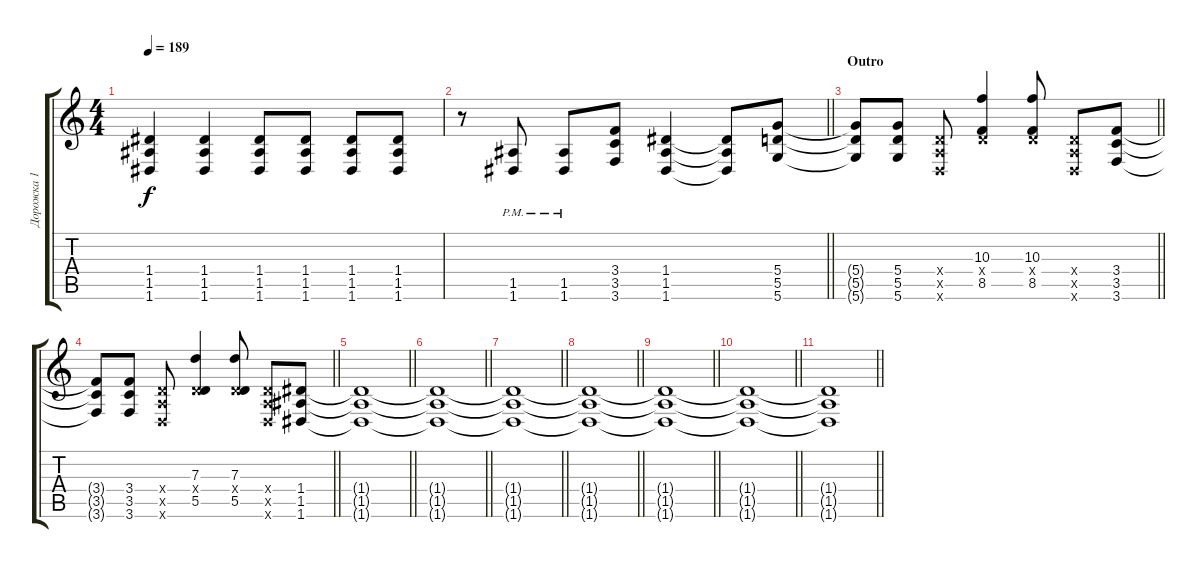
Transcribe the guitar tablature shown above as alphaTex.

\track ("Дорожка 1" "Дорожка 1") {instrument distortionguitar}
\staff {score tabs}
\tuning (E4 B3 G3 D3 A2 D2) {hide}
\ts (4 4)
\tempo 189
\clef g2
\ks c
(1.4 1.5 1.6).4{dy f} (1.4 1.5 1.6).4 (1.4 1.5 1.6).8 (1.4 1.5 1.6).8 (1.4 1.5 1.6).8 (1.4 1.5 1.6).8 |
\barLineRight lightlight
r.8 (1.5{pm} 1.6{pm}).8 (1.5{pm} 1.6{pm}).8 (3.4 3.5 3.6).8 (1.4 1.5 1.6).4 (1.4{t} 1.5{t} 1.6{t}).8 (5.4 5.5 5.6).8 |
\section ("" "Outro")
\barLineRight lightlight
(5.4{t} 5.5{t} 5.6{t}).8 (5.4 5.5 5.6).8 (0.4{x} 0.5{x} 0.6{x}).8 (10.3 0.4{x} 8.5).4 (10.3 0.4{x} 8.5).8 (0.4{x} 0.5{x} 0.6{x}).8 (3.4 3.5 3.6).8 |
\barLineRight lightlight
(3.4{t} 3.5{t} 3.6{t}).8 (3.4 3.5 3.6).8 (0.4{x} 0.5{x} 0.6{x}).8 (7.3 0.4{x} 5.5).4 (7.3 0.4{x} 5.5).8 (0.4{x} 0.5{x} 0.6{x}).8 (1.4 1.5 1.6).8 |
\barLineRight lightlight
(1.4{t} 1.5{t} 1.6{t}).1 |
\barLineRight lightlight
(1.4{t} 1.5{t} 1.6{t}).1 |
\barLineRight lightlight
(1.4{t} 1.5{t} 1.6{t}).1{volume 0} |
\barLineRight lightlight
(1.4{t} 1.5{t} 1.6{t}).1 |
\barLineRight lightlight
(1.4{t} 1.5{t} 1.6{t}).1 |
\barLineRight lightlight
(1.4{t} 1.5{t} 1.6{t}).1 |
\barLineRight lightlight
(1.4{t} 1.5{t} 1.6{t}).1
